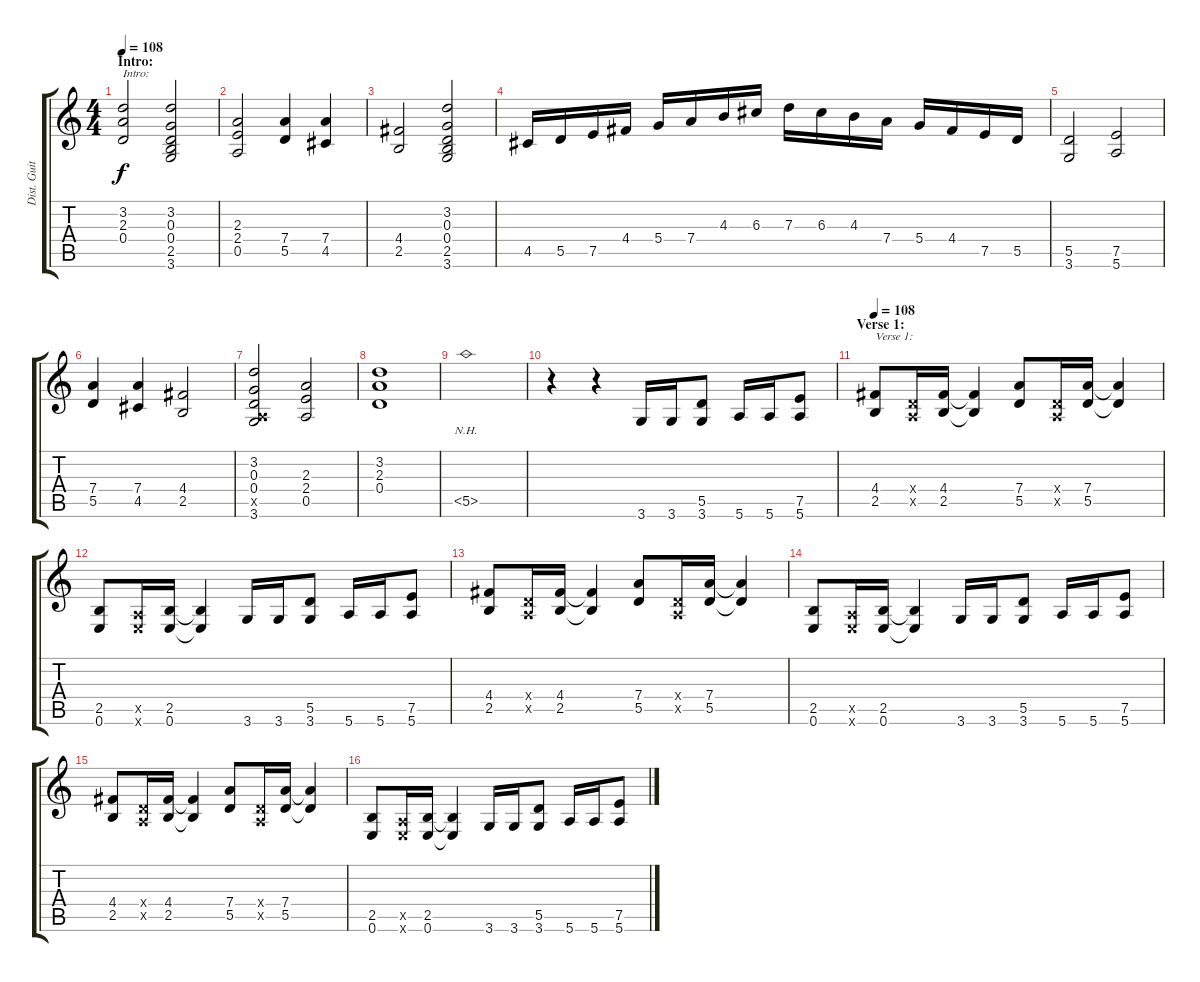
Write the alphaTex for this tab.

\track ("Dist. Guitar 2" "Dist. Guit") {instrument distortionguitar}
\staff {score tabs}
\tuning (E4 B3 G3 D3 A2 E2) {hide}
\ts (4 4)
\section ("" "Intro:")
\tempo 108
\clef g2
\ks c
(3.2 2.3 0.4).2{txt "Intro:" dy f instrument distortionguitar} (3.2 0.3 0.4 2.5 3.6).2 |
(2.3 2.4 0.5).2 (7.4 5.5).4 (7.4 4.5).4 |
(4.4 2.5).2 (3.2 0.3 0.4 2.5 3.6).2 |
4.5.16 5.5.16 7.5.16 4.4.16 5.4.16 7.4.16 4.3.16 6.3.16 7.3.16 6.3.16 4.3.16 7.4.16 5.4.16 4.4.16 7.5.16 5.5.16 |
(5.5 3.6).2 (7.5 5.6).2 |
(7.4 5.5).4 (7.4 4.5).4 (4.4 2.5).2 |
(3.2 0.3 0.4 0.5{x} 3.6).2 (2.3 2.4 0.5).2 |
(3.2 2.3 0.4).1 |
5.5{nh}.1 |
r.4 r.4 3.6.16 3.6.16 (5.5 3.6).8 5.6.16 5.6.16 (7.5 5.6).8 |
\section ("" "Verse 1:")
\tempo 108
(4.4 2.5).8{txt "Verse 1:"} (0.4{x} 0.5{x}).16 (4.4 2.5).16 (4.4{t} 2.5{t}).4 (7.4 5.5).8 (0.4{x} 0.5{x}).16 (7.4 5.5).16 (7.4{t} 5.5{t}).4 |
(2.5 0.6).8 (0.5{x} 0.6{x}).16 (2.5 0.6).16 (2.5{t} 0.6{t}).4 3.6.16 3.6.16 (5.5 3.6).8 5.6.16 5.6.16 (7.5 5.6).8 |
(4.4 2.5).8 (0.4{x} 0.5{x}).16 (4.4 2.5).16 (4.4{t} 2.5{t}).4 (7.4 5.5).8 (0.4{x} 0.5{x}).16 (7.4 5.5).16 (7.4{t} 5.5{t}).4 |
(2.5 0.6).8 (0.5{x} 0.6{x}).16 (2.5 0.6).16 (2.5{t} 0.6{t}).4 3.6.16 3.6.16 (5.5 3.6).8 5.6.16 5.6.16 (7.5 5.6).8 |
(4.4 2.5).8 (0.4{x} 0.5{x}).16 (4.4 2.5).16 (4.4{t} 2.5{t}).4 (7.4 5.5).8 (0.4{x} 0.5{x}).16 (7.4 5.5).16 (7.4{t} 5.5{t}).4 |
(2.5 0.6).8 (0.5{x} 0.6{x}).16 (2.5 0.6).16 (2.5{t} 0.6{t}).4 3.6.16 3.6.16 (5.5 3.6).8 5.6.16 5.6.16 (7.5 5.6).8
